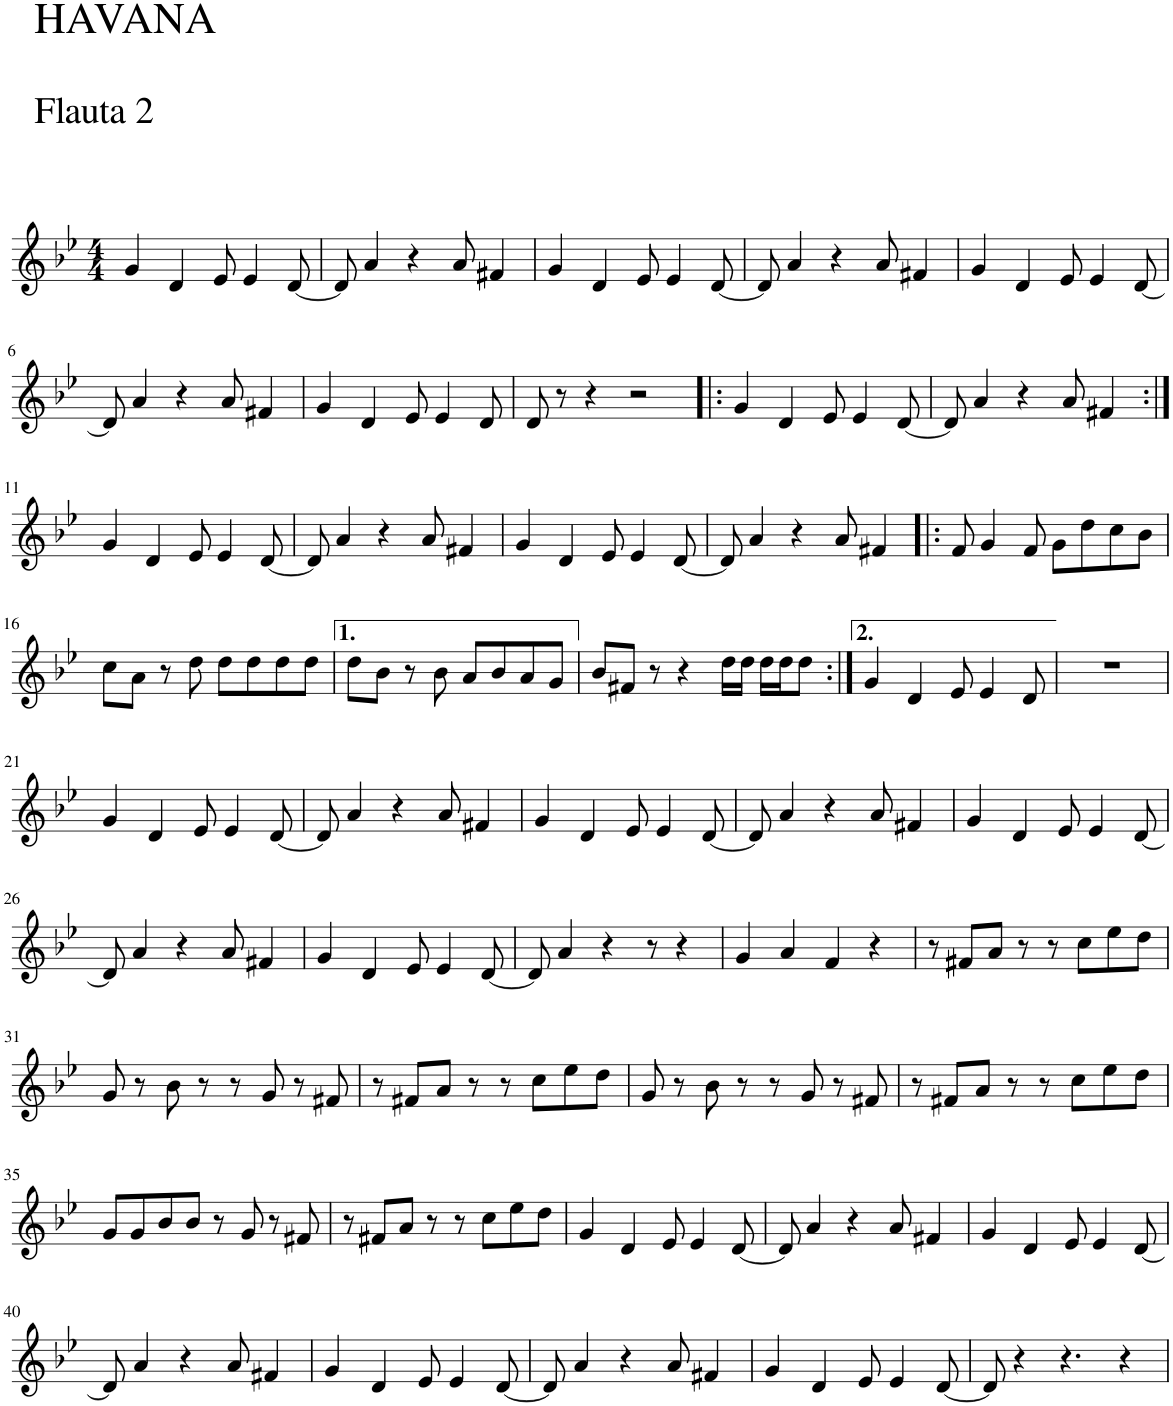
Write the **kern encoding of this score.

**kern
*part1
*staff1
*I"Flauta 2
*I'Fl.2
*clefG2
*k[b-e-]
*M4/4
=1
4g/
4d/
8e-/
4e-/
[8d/
=2
8d/]
4a/
4r
8a/
4f#X/
=3
4g/
4d/
8e-/
4e-/
[8d/
=4
8d/]
4a/
4r
8a/
4f#X/
=5
4g/
4d/
8e-/
4e-/
[8d/
!!LO:LB:g=z
=6
8d/]
4a/
4r
8a/
4f#X/
=7
4g/
4d/
8e-/
4e-/
8d/
=8
8d/
8r
4r
2r
=9!|:
4g/
4d/
8e-/
4e-/
[8d/
=10
8d/]
4a/
4r
8a/
4f#X/
!!LO:LB:g=z
=11:|!
4g/
4d/
8e-/
4e-/
[8d/
=12
8d/]
4a/
4r
8a/
4f#X/
=13
4g/
4d/
8e-/
4e-/
[8d/
=14
8d/]
4a/
4r
8a/
4f#X/
=15!|:
8f/
4g/
8f/
8g\L
8dd\
8cc\
8b-\J
!!LO:LB:g=z
=16
8cc\L
8a\J
8r
8dd\
8dd\L
8dd\
8dd\
8dd\J
=17
8dd\L
8b-\J
8r
8b-\
8a/L
8b-/
8a/
8g/J
=18
8b-/L
8f#X/J
8r
4r
16dd\LL
16dd\JJ
16dd\LL
16dd\J
8dd\J
=19:|!
4g/
4d/
8e-/
4e-/
8d/
=20
1r
!!LO:LB:g=z
=21
4g/
4d/
8e-/
4e-/
[8d/
=22
8d/]
4a/
4r
8a/
4f#X/
=23
4g/
4d/
8e-/
4e-/
[8d/
=24
8d/]
4a/
4r
8a/
4f#X/
=25
4g/
4d/
8e-/
4e-/
[8d/
!!LO:LB:g=z
=26
8d/]
4a/
4r
8a/
4f#X/
=27
4g/
4d/
8e-/
4e-/
[8d/
=28
8d/]
4a/
4r
8r
4r
=29
4g/
4a/
4f/
4r
=30
8r
8f#X/L
8a/J
8r
8r
8cc\L
8ee-\
8dd\J
!!LO:LB:g=z
=31
8g/
8r
8b-\
8r
8r
8g/
8r
8f#X/
=32
8r
8f#X/L
8a/J
8r
8r
8cc\L
8ee-\
8dd\J
=33
8g/
8r
8b-\
8r
8r
8g/
8r
8f#X/
=34
8r
8f#X/L
8a/J
8r
8r
8cc\L
8ee-\
8dd\J
!!LO:LB:g=z
=35
8g/L
8g/
8b-/
8b-/J
8r
8g/
8r
8f#X/
=36
8r
8f#X/L
8a/J
8r
8r
8cc\L
8ee-\
8dd\J
=37
4g/
4d/
8e-/
4e-/
[8d/
=38
8d/]
4a/
4r
8a/
4f#X/
=39
4g/
4d/
8e-/
4e-/
[8d/
!!LO:LB:g=z
=40
8d/]
4a/
4r
8a/
4f#X/
=41
4g/
4d/
8e-/
4e-/
[8d/
=42
8d/]
4a/
4r
8a/
4f#X/
=43
4g/
4d/
8e-/
4e-/
[8d/
=44
8d/]
4r
4.r
4r
=
*-
